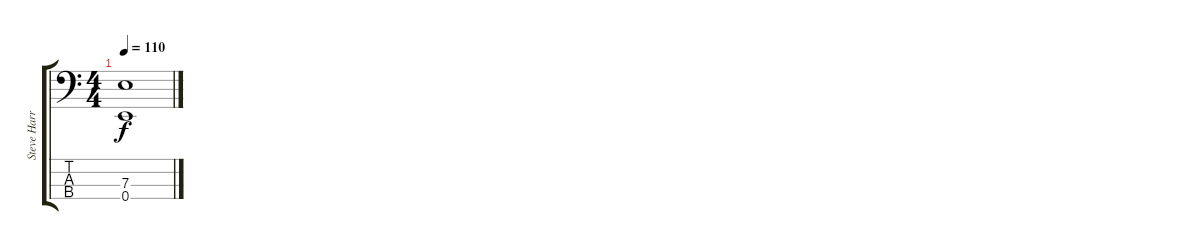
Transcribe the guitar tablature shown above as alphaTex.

\track ("Steve Harris" "Steve Harr") {instrument slapbass2}
\staff {score tabs}
\tuning (G2 D2 A1 E1) {hide}
\ts (4 4)
\tempo 110
\clef f4
\ks c
(7.3 0.4).1{dy f}
